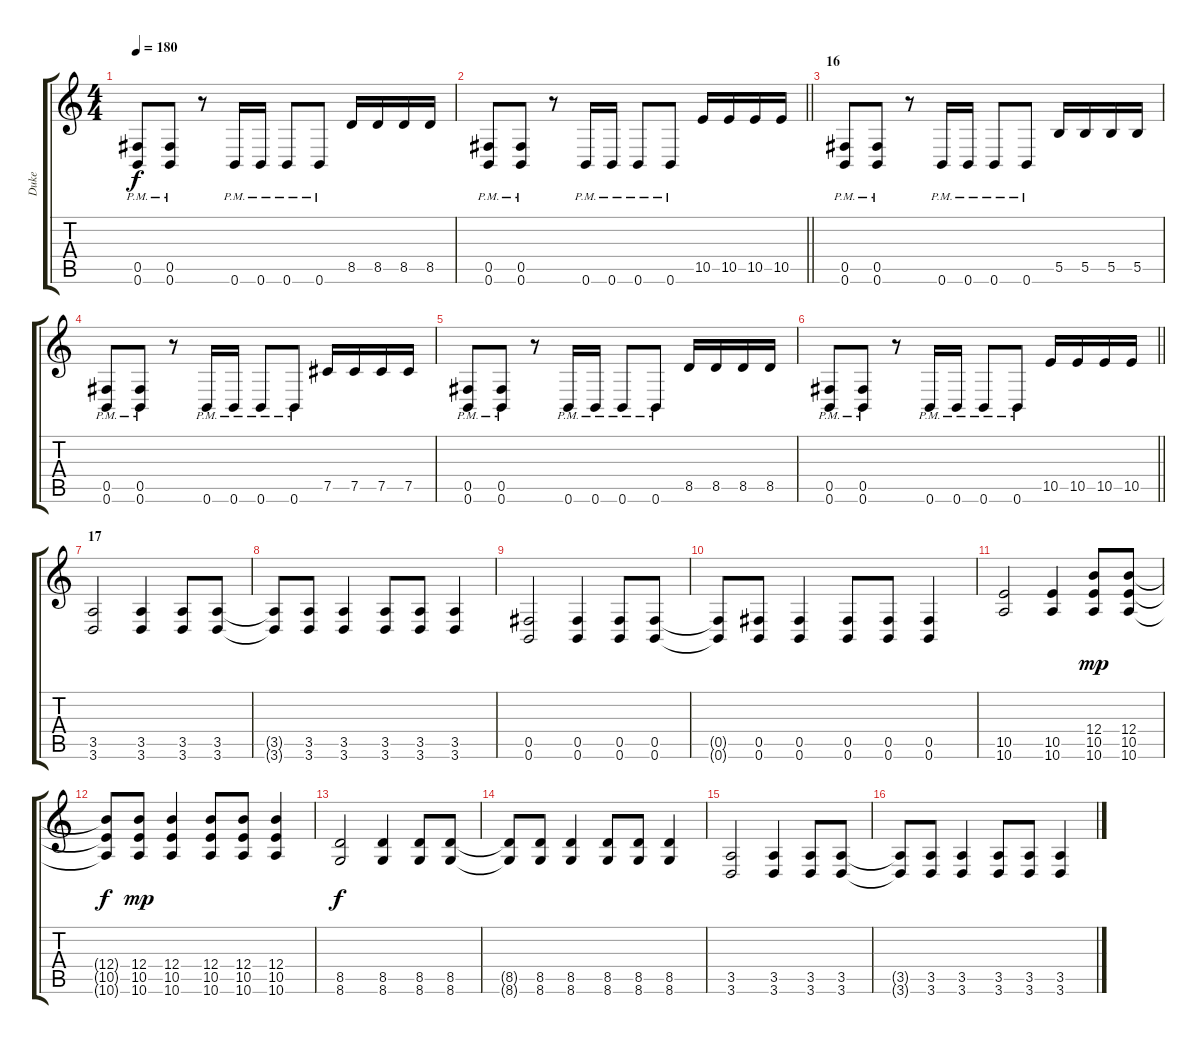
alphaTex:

\track ("Duke" "Duke") {instrument distortionguitar}
\staff {score tabs}
\tuning (Db4 Ab3 E3 B2 Gb2 B1) {hide}
\ts (4 4)
\tempo 180
\clef g2
\ks c
(0.5{pm} 0.6{pm}).8{dy f} (0.5{pm} 0.6{pm}).8 r.8 0.6{pm}.16 0.6{pm}.16 0.6{pm}.8 0.6{pm}.8 8.5.16 8.5.16 8.5.16 8.5.16 |
\barLineRight lightlight
(0.5{pm} 0.6{pm}).8 (0.5{pm} 0.6{pm}).8 r.8 0.6{pm}.16 0.6{pm}.16 0.6{pm}.8 0.6{pm}.8 10.5.16 10.5.16 10.5.16 10.5.16 |
\section ("" "16")
(0.5{pm} 0.6{pm}).8 (0.5{pm} 0.6{pm}).8 r.8 0.6{pm}.16 0.6{pm}.16 0.6{pm}.8 0.6{pm}.8 5.5.16 5.5.16 5.5.16 5.5.16 |
(0.5{pm} 0.6{pm}).8 (0.5{pm} 0.6{pm}).8 r.8 0.6{pm}.16 0.6{pm}.16 0.6{pm}.8 0.6{pm}.8 7.5.16 7.5.16 7.5.16 7.5.16 |
(0.5{pm} 0.6{pm}).8 (0.5{pm} 0.6{pm}).8 r.8 0.6{pm}.16 0.6{pm}.16 0.6{pm}.8 0.6{pm}.8 8.5.16 8.5.16 8.5.16 8.5.16 |
\barLineRight lightlight
(0.5{pm} 0.6{pm}).8 (0.5{pm} 0.6{pm}).8 r.8 0.6{pm}.16 0.6{pm}.16 0.6{pm}.8 0.6{pm}.8 10.5.16 10.5.16 10.5.16 10.5.16 |
\section ("" "17")
(3.5 3.6).2 (3.5 3.6).4 (3.5 3.6).8 (3.5 3.6).8 |
(3.5{t} 3.6{t}).8 (3.5 3.6).8 (3.5 3.6).4 (3.5 3.6).8 (3.5 3.6).8 (3.5 3.6).4 |
(0.5 0.6).2 (0.5 0.6).4 (0.5 0.6).8 (0.5 0.6).8 |
(0.5{t} 0.6{t}).8 (0.5 0.6).8 (0.5 0.6).4 (0.5 0.6).8 (0.5 0.6).8 (0.5 0.6).4 |
(10.5 10.6).2 (10.5 10.6).4 (12.4 10.5 10.6).8{dy mp} (12.4 10.5 10.6).8 |
(12.4{t} 10.5{t} 10.6{t}).8{dy f} (12.4 10.5 10.6).8{dy mp} (12.4 10.5 10.6).4 (12.4 10.5 10.6).8 (12.4 10.5 10.6).8 (12.4 10.5 10.6).4 |
(8.5 8.6).2{dy f} (8.5 8.6).4 (8.5 8.6).8 (8.5 8.6).8 |
(8.5{t} 8.6{t}).8 (8.5 8.6).8 (8.5 8.6).4 (8.5 8.6).8 (8.5 8.6).8 (8.5 8.6).4 |
(3.5 3.6).2 (3.5 3.6).4 (3.5 3.6).8 (3.5 3.6).8 |
(3.5{t} 3.6{t}).8 (3.5 3.6).8 (3.5 3.6).4 (3.5 3.6).8 (3.5 3.6).8 (3.5 3.6).4
